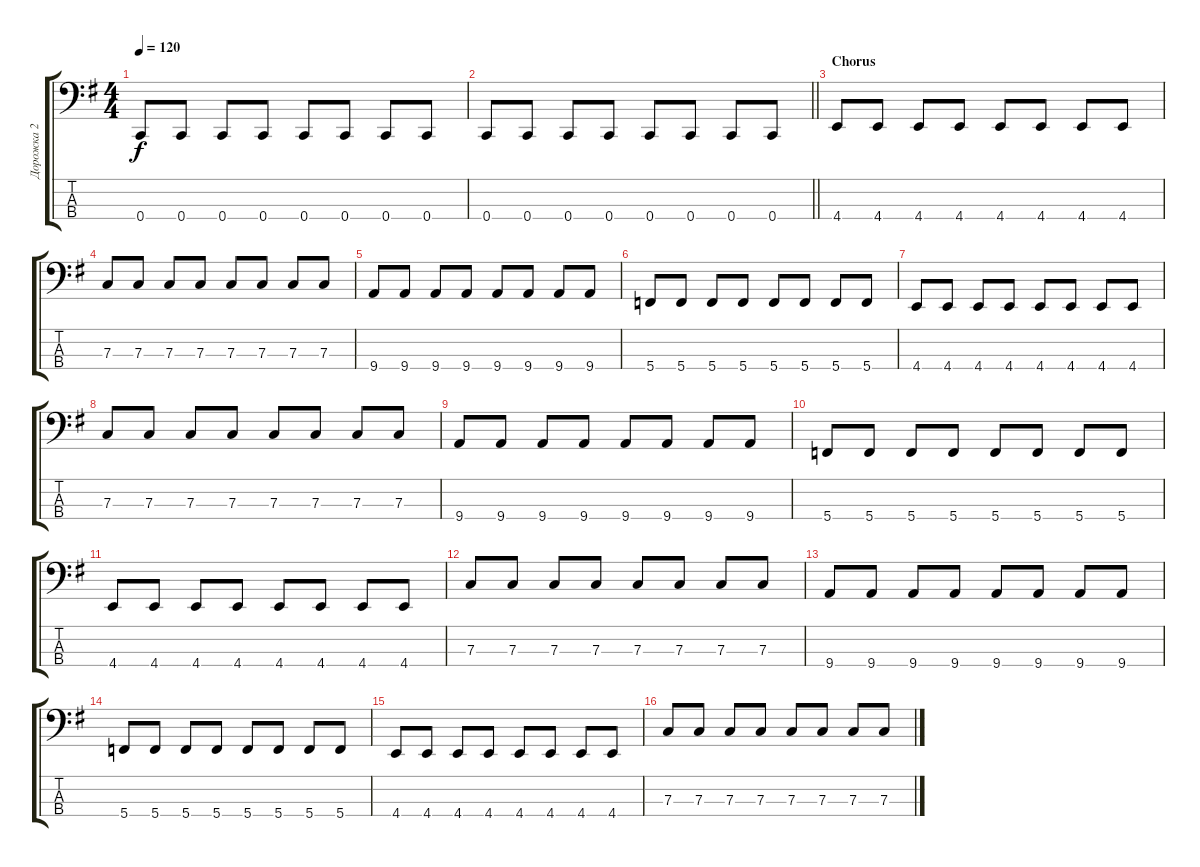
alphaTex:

\track ("Дорожка 2" "Дорожка 2") {instrument electricbassfinger}
\staff {score tabs}
\tuning (Eb2 Bb1 F1 C1) {hide}
\ts (4 4)
\tempo 120
\clef f4
\ks g
0.4.8{dy f} 0.4.8 0.4.8 0.4.8 0.4.8 0.4.8 0.4.8 0.4.8 |
\barLineRight lightlight
0.4.8 0.4.8 0.4.8 0.4.8 0.4.8 0.4.8 0.4.8 0.4.8 |
\section ("" "Chorus")
4.4.8 4.4.8 4.4.8 4.4.8 4.4.8 4.4.8 4.4.8 4.4.8 |
7.3.8 7.3.8 7.3.8 7.3.8 7.3.8 7.3.8 7.3.8 7.3.8 |
9.4.8 9.4.8 9.4.8 9.4.8 9.4.8 9.4.8 9.4.8 9.4.8 |
5.4.8 5.4.8 5.4.8 5.4.8 5.4.8 5.4.8 5.4.8 5.4.8 |
4.4.8 4.4.8 4.4.8 4.4.8 4.4.8 4.4.8 4.4.8 4.4.8 |
7.3.8 7.3.8 7.3.8 7.3.8 7.3.8 7.3.8 7.3.8 7.3.8 |
9.4.8 9.4.8 9.4.8 9.4.8 9.4.8 9.4.8 9.4.8 9.4.8 |
5.4.8 5.4.8 5.4.8 5.4.8 5.4.8 5.4.8 5.4.8 5.4.8 |
4.4.8 4.4.8 4.4.8 4.4.8 4.4.8 4.4.8 4.4.8 4.4.8 |
7.3.8 7.3.8 7.3.8 7.3.8 7.3.8 7.3.8 7.3.8 7.3.8 |
9.4.8 9.4.8 9.4.8 9.4.8 9.4.8 9.4.8 9.4.8 9.4.8 |
5.4.8 5.4.8 5.4.8 5.4.8 5.4.8 5.4.8 5.4.8 5.4.8 |
4.4.8 4.4.8 4.4.8 4.4.8 4.4.8 4.4.8 4.4.8 4.4.8 |
7.3.8 7.3.8 7.3.8 7.3.8 7.3.8 7.3.8 7.3.8 7.3.8
